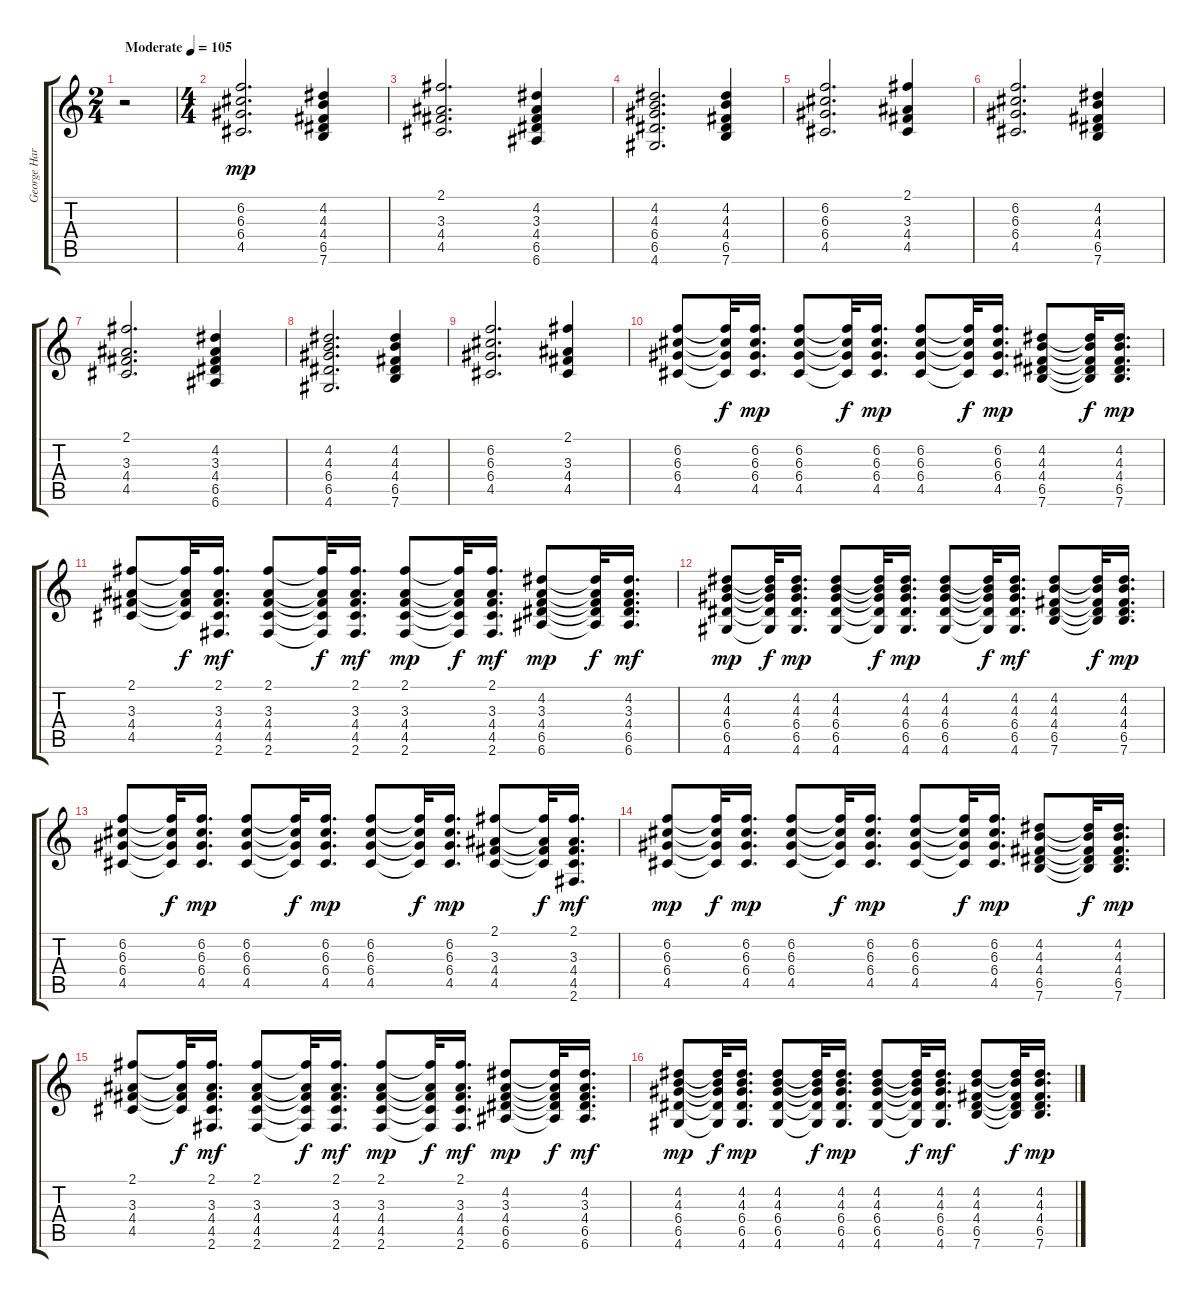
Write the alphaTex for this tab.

\track ("George Harrison" "George Har") {instrument acousticguitarsteel}
\staff {score tabs}
\tuning (E4 B3 G3 D3 A2 E2) {hide}
\ts (2 4)
\tempo (105 "Moderate")
\tempo 104
\tempo (105 "Moderate")
\clef g2
\ks c
r.2{dy mp instrument acousticguitarsteel} |
\ts (4 4)
(6.2 6.3 6.4 4.5).2{d} (4.2 4.3 4.4 6.5 7.6).4 |
(2.1 3.3 4.4 4.5).2{d} (4.2 3.3 4.4 6.5 6.6).4 |
(4.2 4.3 6.4 6.5 4.6).2{d} (4.2 4.3 4.4 6.5 7.6).4 |
(6.2 6.3 6.4 4.5).2{d} (2.1 3.3 4.4 4.5).4 |
(6.2 6.3 6.4 4.5).2{d} (4.2 4.3 4.4 6.5 7.6).4 |
(2.1 3.3 4.4 4.5).2{d} (4.2 3.3 4.4 6.5 6.6).4 |
(4.2 4.3 6.4 6.5 4.6).2{d} (4.2 4.3 4.4 6.5 7.6).4 |
(6.2 6.3 6.4 4.5).2{d} (2.1 3.3 4.4 4.5).4 |
(6.2 6.3 6.4 4.5).8 (6.2{t} 6.3{t} 6.4{t} 4.5{t}).32{dy f} (6.2 6.3 6.4 4.5).16{d dy mp} (6.2 6.3 6.4 4.5).8 (6.2{t} 6.3{t} 6.4{t} 4.5{t}).32{dy f} (6.2 6.3 6.4 4.5).16{d dy mp} (6.2 6.3 6.4 4.5).8 (6.2{t} 6.3{t} 6.4{t} 4.5{t}).32{dy f} (6.2 6.3 6.4 4.5).16{d dy mp} (4.2 4.3 4.4 6.5 7.6).8 (4.2{t} 4.3{t} 4.4{t} 6.5{t} 7.6{t}).32{dy f} (4.2 4.3 4.4 6.5 7.6).16{d dy mp} |
(2.1 3.3 4.4 4.5).8 (2.1{t} 3.3{t} 4.4{t} 4.5{t}).32{dy f} (2.1 3.3 4.4 4.5 2.6).16{d dy mf} (2.1 3.3 4.4 4.5 2.6).8 (2.1{t} 3.3{t} 4.4{t} 4.5{t} 2.6{t}).32{dy f} (2.1 3.3 4.4 4.5 2.6).16{d dy mf} (2.1 3.3 4.4 4.5 2.6).8{dy mp} (2.1{t} 3.3{t} 4.4{t} 4.5{t} 2.6{t}).32{dy f} (2.1 3.3 4.4 4.5 2.6).16{d dy mf} (4.2 3.3 4.4 6.5 6.6).8{dy mp} (4.2{t} 3.3{t} 4.4{t} 6.5{t} 6.6{t}).32{dy f} (4.2 3.3 4.4 6.5 6.6).16{d dy mf} |
(4.2 4.3 6.4 6.5 4.6).8{dy mp} (4.2{t} 4.3{t} 6.4{t} 6.5{t} 4.6{t}).32{dy f} (4.2 4.3 6.4 6.5 4.6).16{d dy mp} (4.2 4.3 6.4 6.5 4.6).8 (4.2{t} 4.3{t} 6.4{t} 6.5{t} 4.6{t}).32{dy f} (4.2 4.3 6.4 6.5 4.6).16{d dy mp} (4.2 4.3 6.4 6.5 4.6).8 (4.2{t} 4.3{t} 6.4{t} 6.5{t} 4.6{t}).32{dy f} (4.2 4.3 6.4 6.5 4.6).16{d dy mf} (4.2 4.3 4.4 6.5 7.6).8 (4.2{t} 4.3{t} 4.4{t} 6.5{t} 7.6{t}).32{dy f} (4.2 4.3 4.4 6.5 7.6).16{d dy mp} |
(6.2 6.3 6.4 4.5).8 (6.2{t} 6.3{t} 6.4{t} 4.5{t}).32{dy f} (6.2 6.3 6.4 4.5).16{d dy mp} (6.2 6.3 6.4 4.5).8 (6.2{t} 6.3{t} 6.4{t} 4.5{t}).32{dy f} (6.2 6.3 6.4 4.5).16{d dy mp} (6.2 6.3 6.4 4.5).8 (6.2{t} 6.3{t} 6.4{t} 4.5{t}).32{dy f} (6.2 6.3 6.4 4.5).16{d dy mp} (2.1 3.3 4.4 4.5).8 (2.1{t} 3.3{t} 4.4{t} 4.5{t}).32{dy f} (2.1 3.3 4.4 4.5 2.6).16{d dy mf} |
(6.2 6.3 6.4 4.5).8{dy mp} (6.2{t} 6.3{t} 6.4{t} 4.5{t}).32{dy f} (6.2 6.3 6.4 4.5).16{d dy mp} (6.2 6.3 6.4 4.5).8 (6.2{t} 6.3{t} 6.4{t} 4.5{t}).32{dy f} (6.2 6.3 6.4 4.5).16{d dy mp} (6.2 6.3 6.4 4.5).8 (6.2{t} 6.3{t} 6.4{t} 4.5{t}).32{dy f} (6.2 6.3 6.4 4.5).16{d dy mp} (4.2 4.3 4.4 6.5 7.6).8 (4.2{t} 4.3{t} 4.4{t} 6.5{t} 7.6{t}).32{dy f} (4.2 4.3 4.4 6.5 7.6).16{d dy mp} |
(2.1 3.3 4.4 4.5).8 (2.1{t} 3.3{t} 4.4{t} 4.5{t}).32{dy f} (2.1 3.3 4.4 4.5 2.6).16{d dy mf} (2.1 3.3 4.4 4.5 2.6).8 (2.1{t} 3.3{t} 4.4{t} 4.5{t} 2.6{t}).32{dy f} (2.1 3.3 4.4 4.5 2.6).16{d dy mf} (2.1 3.3 4.4 4.5 2.6).8{dy mp} (2.1{t} 3.3{t} 4.4{t} 4.5{t} 2.6{t}).32{dy f} (2.1 3.3 4.4 4.5 2.6).16{d dy mf} (4.2 3.3 4.4 6.5 6.6).8{dy mp} (4.2{t} 3.3{t} 4.4{t} 6.5{t} 6.6{t}).32{dy f} (4.2 3.3 4.4 6.5 6.6).16{d dy mf} |
(4.2 4.3 6.4 6.5 4.6).8{dy mp} (4.2{t} 4.3{t} 6.4{t} 6.5{t} 4.6{t}).32{dy f} (4.2 4.3 6.4 6.5 4.6).16{d dy mp} (4.2 4.3 6.4 6.5 4.6).8 (4.2{t} 4.3{t} 6.4{t} 6.5{t} 4.6{t}).32{dy f} (4.2 4.3 6.4 6.5 4.6).16{d dy mp} (4.2 4.3 6.4 6.5 4.6).8 (4.2{t} 4.3{t} 6.4{t} 6.5{t} 4.6{t}).32{dy f} (4.2 4.3 6.4 6.5 4.6).16{d dy mf} (4.2 4.3 4.4 6.5 7.6).8 (4.2{t} 4.3{t} 4.4{t} 6.5{t} 7.6{t}).32{dy f} (4.2 4.3 4.4 6.5 7.6).16{d dy mp}
